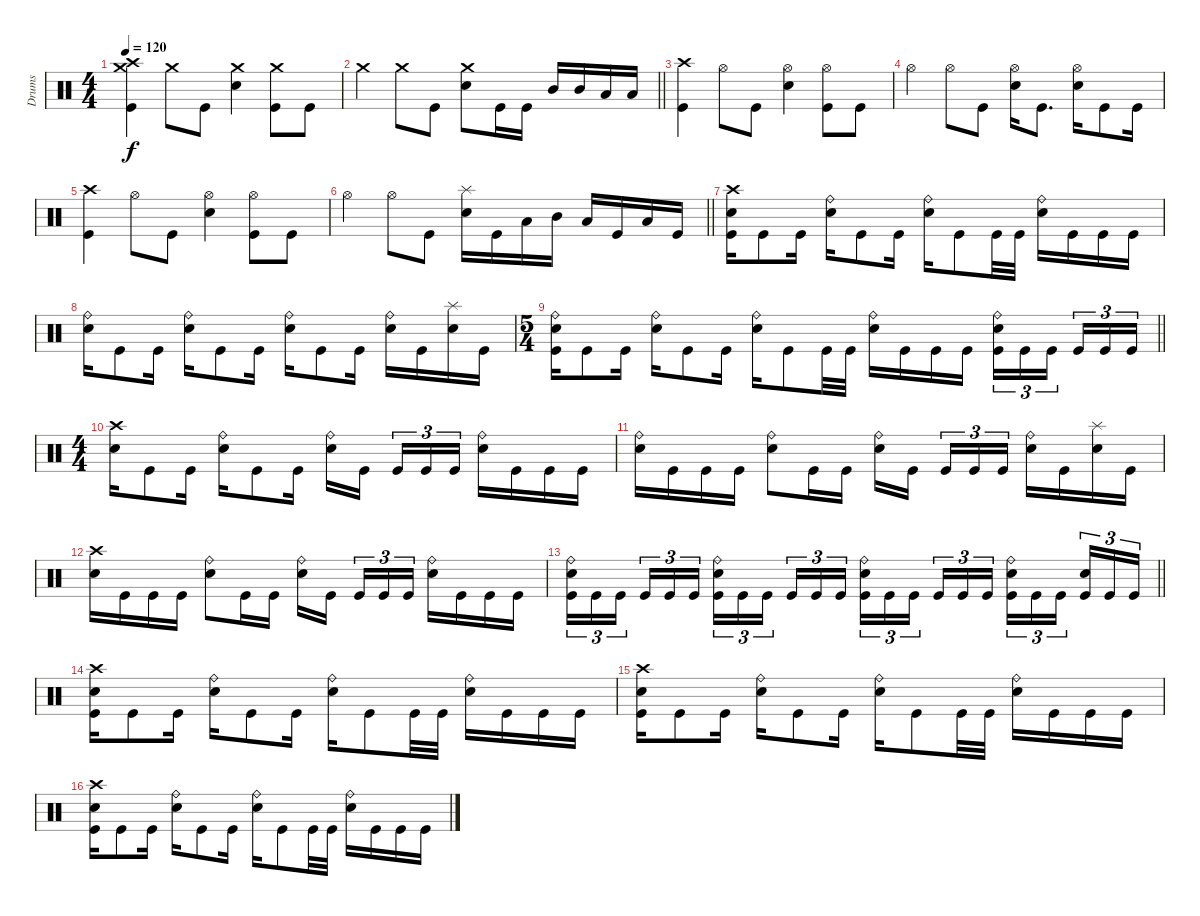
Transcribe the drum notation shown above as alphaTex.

\track ("Drums" "Drums") {instrument percussion}
\staff
\articulation defaults
\ts (4 4)
\tempo 120
\clef neutral
\ks c
("Crash high (hit)" "Crash medium (hit)" "Kick (hit)").4{dy f} "Crash medium (hit)".8 "Kick (hit)".8 ("Crash medium (hit)" "Electric Snare (hit)").4 ("Crash medium (hit)" "Kick (hit)").8 "Kick (hit)".8 |
\barLineRight lightlight "Crash medium (hit)".4 "Crash medium (hit)".8 "Kick (hit)".8
("Crash medium (hit)" "Electric Snare (hit)").8 "Kick (hit)".16 "Kick (hit)".16 "Mid Tom (hit)".16 "Mid Tom (hit)".16 "Low Tom (hit)".16 "Low Tom (hit)".16 |
("Crash high (hit)" "Kick (hit)").4 "Hi-Hat (open)".8 "Kick (hit)".8 ("Hi-Hat (open)" "Electric Snare (hit)").4 ("Hi-Hat (open)" "Kick (hit)").8 "Kick (hit)".8 |
"Hi-Hat (open)".4 "Hi-Hat (open)".8 "Kick (hit)".8 ("Hi-Hat (open)" "Electric Snare (hit)").16 "Kick (hit)".8{d} ("Hi-Hat (open)" "Electric Snare (hit)").16 "Kick (hit)".8 "Kick (hit)".16 |
("Crash high (hit)" "Kick (hit)").4 "Hi-Hat (open)".8 "Kick (hit)".8 ("Hi-Hat (open)" "Electric Snare (hit)").4 ("Hi-Hat (open)" "Kick (hit)").8 "Kick (hit)".8 |
\barLineRight lightlight "Hi-Hat (open)".4 "Hi-Hat (open)".8 "Kick (hit)".8
("Splash (hit)" "Electric Snare (hit)").16 "Kick (hit)".16 "Low Tom (hit)".16 "Mid Tom (hit)".16 "Low Floor Tom (hit)".16 "Kick (hit)".16 "Low Floor Tom (hit)".16 "Kick (hit)".16 |
("Crash high (hit)" "Electric Snare (hit)" "Kick (hit)").16 "Kick (hit)".8 "Kick (hit)".16 ("Ride (bell)" "Electric Snare (hit)").16 "Kick (hit)".8 "Kick (hit)".16 ("Ride (bell)" "Electric Snare (hit)").16 "Kick (hit)".8 "Kick (hit)".32 "Kick (hit)".32 ("Ride (bell)" "Electric Snare (hit)").16 "Kick (hit)".16 "Kick (hit)".16 "Kick (hit)".16 |
("Ride (bell)" "Electric Snare (hit)").16 "Kick (hit)".8 "Kick (hit)".16 ("Ride (bell)" "Electric Snare (hit)").16 "Kick (hit)".8 "Kick (hit)".16 ("Ride (bell)" "Electric Snare (hit)").16 "Kick (hit)".8 "Kick (hit)".16 ("Ride (bell)" "Electric Snare (hit)").16 "Kick (hit)".16 ("Splash (hit)" "Electric Snare (hit)").16 "Kick (hit)".16 |
\ts (5 4)
\barLineRight lightlight
("Ride (bell)" "Electric Snare (hit)" "Kick (hit)").16 "Kick (hit)".8 "Kick (hit)".16 ("Ride (bell)" "Electric Snare (hit)").16 "Kick (hit)".8 "Kick (hit)".16 ("Ride (bell)" "Electric Snare (hit)").16 "Kick (hit)".8 "Kick (hit)".32 "Kick (hit)".32 ("Ride (bell)" "Electric Snare (hit)").16 "Kick (hit)".16 "Kick (hit)".16 "Kick (hit)".16 ("Ride (bell)" "Electric Snare (hit)" "Kick (hit)").16{tu (3 2)} "Kick (hit)".16{tu (3 2)} "Kick (hit)".16{tu (3 2) beam splitsecondary} "Kick (hit)".16{tu (3 2)} "Kick (hit)".16{tu (3 2)} "Kick (hit)".16{tu (3 2)} |
\ts (4 4)
\section ("" "")
("Crash high (hit)" "Electric Snare (hit)").16 "Kick (hit)".8 "Kick (hit)".16 ("Ride (bell)" "Electric Snare (hit)").16 "Kick (hit)".8 "Kick (hit)".16 ("Ride (bell)" "Electric Snare (hit)").16 "Kick (hit)".16{beam splitsecondary} "Kick (hit)".16{tu (3 2)} "Kick (hit)".16{tu (3 2)} "Kick (hit)".16{tu (3 2)} ("Ride (bell)" "Electric Snare (hit)").16 "Kick (hit)".16 "Kick (hit)".16 "Kick (hit)".16 |
("Ride (bell)" "Electric Snare (hit)").16 "Kick (hit)".16 "Kick (hit)".16 "Kick (hit)".16 ("Ride (bell)" "Electric Snare (hit)").8 "Kick (hit)".16 "Kick (hit)".16 ("Ride (bell)" "Electric Snare (hit)").16 "Kick (hit)".16{beam splitsecondary} "Kick (hit)".16{tu (3 2)} "Kick (hit)".16{tu (3 2)} "Kick (hit)".16{tu (3 2)} ("Ride (bell)" "Electric Snare (hit)").16 "Kick (hit)".16 ("Splash (hit)" "Electric Snare (hit)").16 "Kick (hit)".16 |
("Crash high (hit)" "Electric Snare (hit)").16 "Kick (hit)".16 "Kick (hit)".16 "Kick (hit)".16 ("Ride (bell)" "Electric Snare (hit)").8 "Kick (hit)".16 "Kick (hit)".16 ("Ride (bell)" "Electric Snare (hit)").16 "Kick (hit)".16{beam splitsecondary} "Kick (hit)".16{tu (3 2)} "Kick (hit)".16{tu (3 2)} "Kick (hit)".16{tu (3 2)} ("Ride (bell)" "Electric Snare (hit)").16 "Kick (hit)".16 "Kick (hit)".16 "Kick (hit)".16 |
\barLineRight lightlight
("Ride (bell)" "Electric Snare (hit)" "Kick (hit)").16{tu (3 2)} "Kick (hit)".16{tu (3 2)} "Kick (hit)".16{tu (3 2) beam splitsecondary} "Kick (hit)".16{tu (3 2)} "Kick (hit)".16{tu (3 2)} "Kick (hit)".16{tu (3 2)} ("Ride (bell)" "Electric Snare (hit)" "Kick (hit)").16{tu (3 2)} "Kick (hit)".16{tu (3 2)} "Kick (hit)".16{tu (3 2) beam splitsecondary} "Kick (hit)".16{tu (3 2)} "Kick (hit)".16{tu (3 2)} "Kick (hit)".16{tu (3 2)} ("Ride (bell)" "Electric Snare (hit)" "Kick (hit)").16{tu (3 2)} "Kick (hit)".16{tu (3 2)} "Kick (hit)".16{tu (3 2) beam splitsecondary} "Kick (hit)".16{tu (3 2)} "Kick (hit)".16{tu (3 2)} "Kick (hit)".16{tu (3 2)} ("Ride (bell)" "Electric Snare (hit)" "Kick (hit)").16{tu (3 2)} "Kick (hit)".16{tu (3 2)} "Kick (hit)".16{tu (3 2) beam splitsecondary} ("Electric Snare (hit)" "Kick (hit)").16{tu (3 2)} "Kick (hit)".16{tu (3 2)} "Kick (hit)".16{tu (3 2)} |
("Crash high (hit)" "Electric Snare (hit)" "Kick (hit)").16 "Kick (hit)".8 "Kick (hit)".16 ("Ride (bell)" "Electric Snare (hit)").16 "Kick (hit)".8 "Kick (hit)".16 ("Ride (bell)" "Electric Snare (hit)").16 "Kick (hit)".8 "Kick (hit)".32 "Kick (hit)".32 ("Ride (bell)" "Electric Snare (hit)").16 "Kick (hit)".16 "Kick (hit)".16 "Kick (hit)".16 |
("Crash high (hit)" "Electric Snare (hit)" "Kick (hit)").16 "Kick (hit)".8 "Kick (hit)".16 ("Ride (bell)" "Electric Snare (hit)").16 "Kick (hit)".8 "Kick (hit)".16 ("Ride (bell)" "Electric Snare (hit)").16 "Kick (hit)".8 "Kick (hit)".32 "Kick (hit)".32 ("Ride (bell)" "Electric Snare (hit)").16 "Kick (hit)".16 "Kick (hit)".16 "Kick (hit)".16 |
("Crash high (hit)" "Electric Snare (hit)" "Kick (hit)").16 "Kick (hit)".8 "Kick (hit)".16 ("Ride (bell)" "Electric Snare (hit)").16 "Kick (hit)".8 "Kick (hit)".16 ("Ride (bell)" "Electric Snare (hit)").16 "Kick (hit)".8 "Kick (hit)".32 "Kick (hit)".32 ("Ride (bell)" "Electric Snare (hit)").16 "Kick (hit)".16 "Kick (hit)".16 "Kick (hit)".16
